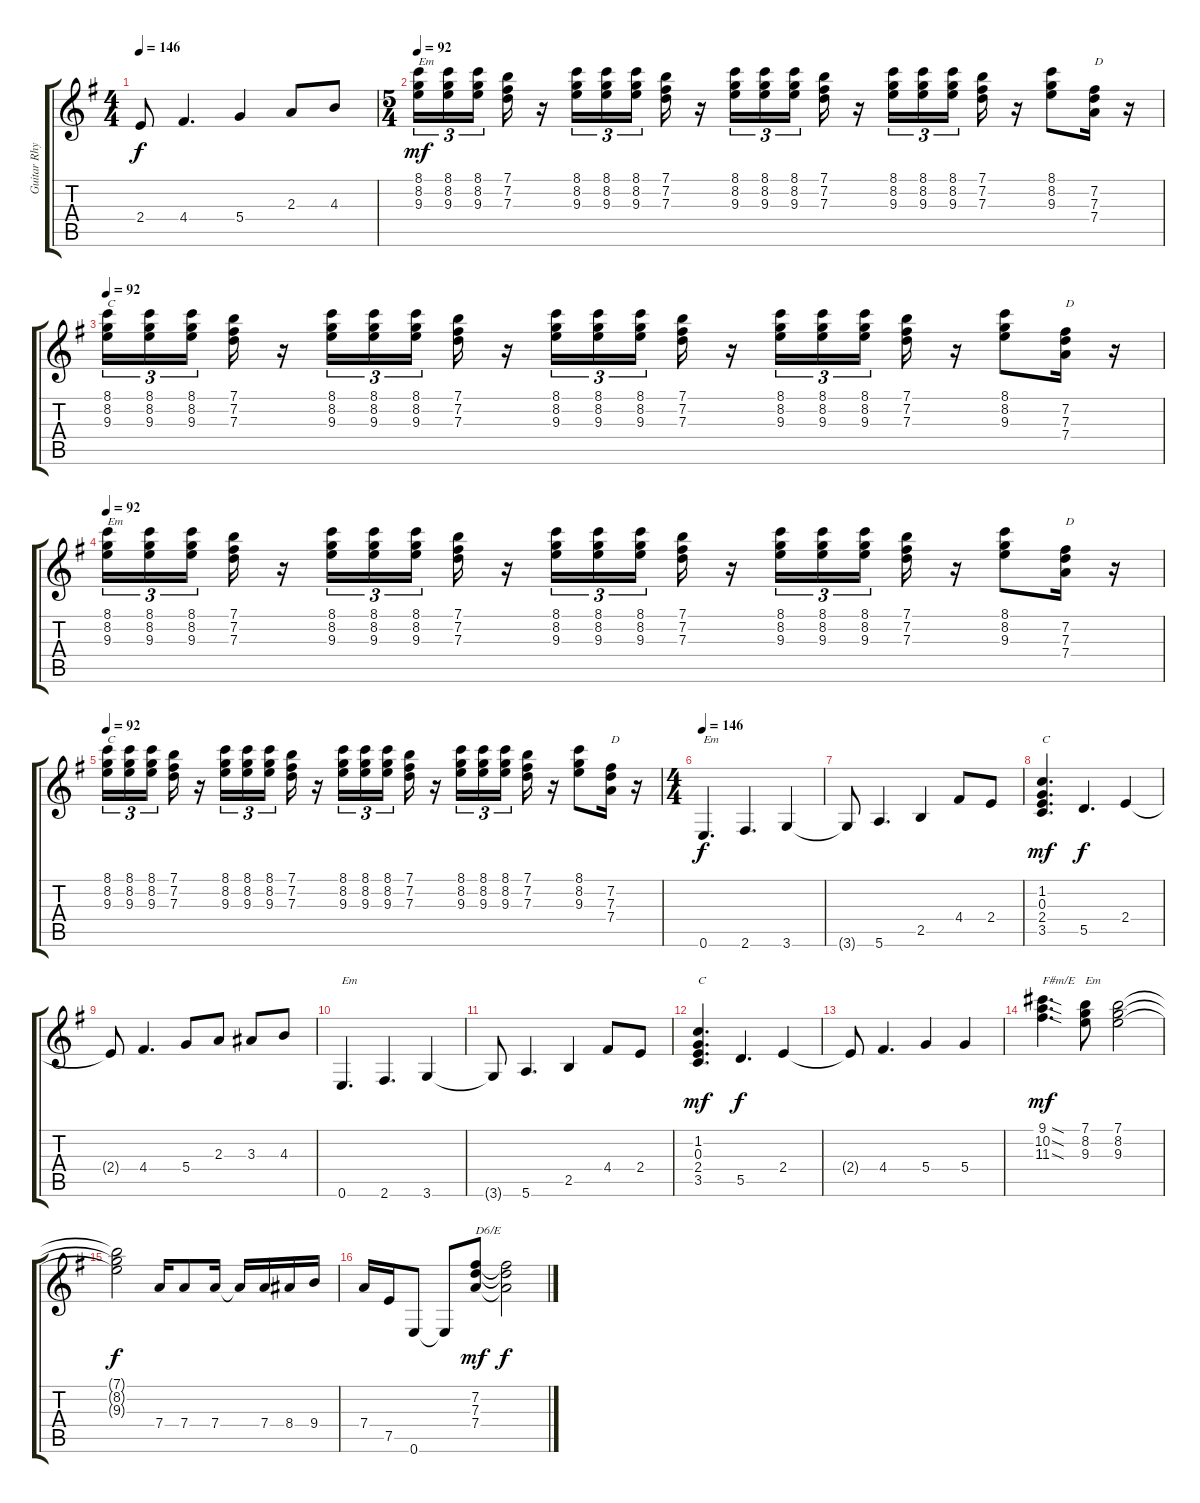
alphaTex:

\track ("Guitar Rhythm 4" "Guitar Rhy") {instrument overdrivenguitar}
\staff {score tabs}
\tuning (E4 B3 G3 D3 A2 E2) {hide}
\ts (4 4)
\tempo 146
\clef g2
\ks g
2.4{t}.8{dy f} 4.4.4{d} 5.4.4 2.3.8 4.3.8 |
\ts (5 4)
\tempo 92
(8.1 8.2 9.3).16{tu (3 2) txt "Em" dy mf} (8.1 8.2 9.3).16{tu (3 2)} (8.1 8.2 9.3).16{tu (3 2) beam splitsecondary} (7.1 7.2 7.3).16 r.16 (8.1 8.2 9.3).16{tu (3 2)} (8.1 8.2 9.3).16{tu (3 2)} (8.1 8.2 9.3).16{tu (3 2) beam splitsecondary} (7.1 7.2 7.3).16 r.16 (8.1 8.2 9.3).16{tu (3 2)} (8.1 8.2 9.3).16{tu (3 2)} (8.1 8.2 9.3).16{tu (3 2) beam splitsecondary} (7.1 7.2 7.3).16 r.16 (8.1 8.2 9.3).16{tu (3 2)} (8.1 8.2 9.3).16{tu (3 2)} (8.1 8.2 9.3).16{tu (3 2) beam splitsecondary} (7.1 7.2 7.3).16 r.16 (8.1 8.2 9.3).8 (7.2 7.3 7.4).16{txt "D"} r.16 |
\tempo 92
(8.1 8.2 9.3).16{tu (3 2) txt "C"} (8.1 8.2 9.3).16{tu (3 2)} (8.1 8.2 9.3).16{tu (3 2) beam splitsecondary} (7.1 7.2 7.3).16 r.16 (8.1 8.2 9.3).16{tu (3 2)} (8.1 8.2 9.3).16{tu (3 2)} (8.1 8.2 9.3).16{tu (3 2) beam splitsecondary} (7.1 7.2 7.3).16 r.16 (8.1 8.2 9.3).16{tu (3 2)} (8.1 8.2 9.3).16{tu (3 2)} (8.1 8.2 9.3).16{tu (3 2) beam splitsecondary} (7.1 7.2 7.3).16 r.16 (8.1 8.2 9.3).16{tu (3 2)} (8.1 8.2 9.3).16{tu (3 2)} (8.1 8.2 9.3).16{tu (3 2) beam splitsecondary} (7.1 7.2 7.3).16 r.16 (8.1 8.2 9.3).8 (7.2 7.3 7.4).16{txt "D"} r.16 |
\tempo 92
(8.1 8.2 9.3).16{tu (3 2) txt "Em"} (8.1 8.2 9.3).16{tu (3 2)} (8.1 8.2 9.3).16{tu (3 2) beam splitsecondary} (7.1 7.2 7.3).16 r.16 (8.1 8.2 9.3).16{tu (3 2)} (8.1 8.2 9.3).16{tu (3 2)} (8.1 8.2 9.3).16{tu (3 2) beam splitsecondary} (7.1 7.2 7.3).16 r.16 (8.1 8.2 9.3).16{tu (3 2)} (8.1 8.2 9.3).16{tu (3 2)} (8.1 8.2 9.3).16{tu (3 2) beam splitsecondary} (7.1 7.2 7.3).16 r.16 (8.1 8.2 9.3).16{tu (3 2)} (8.1 8.2 9.3).16{tu (3 2)} (8.1 8.2 9.3).16{tu (3 2) beam splitsecondary} (7.1 7.2 7.3).16 r.16 (8.1 8.2 9.3).8 (7.2 7.3 7.4).16{txt "D"} r.16 |
\tempo 92
(8.1 8.2 9.3).16{tu (3 2) txt "C"} (8.1 8.2 9.3).16{tu (3 2)} (8.1 8.2 9.3).16{tu (3 2) beam splitsecondary} (7.1 7.2 7.3).16 r.16 (8.1 8.2 9.3).16{tu (3 2)} (8.1 8.2 9.3).16{tu (3 2)} (8.1 8.2 9.3).16{tu (3 2) beam splitsecondary} (7.1 7.2 7.3).16 r.16 (8.1 8.2 9.3).16{tu (3 2)} (8.1 8.2 9.3).16{tu (3 2)} (8.1 8.2 9.3).16{tu (3 2) beam splitsecondary} (7.1 7.2 7.3).16 r.16 (8.1 8.2 9.3).16{tu (3 2)} (8.1 8.2 9.3).16{tu (3 2)} (8.1 8.2 9.3).16{tu (3 2) beam splitsecondary} (7.1 7.2 7.3).16 r.16 (8.1 8.2 9.3).8 (7.2 7.3 7.4).16{txt "D"} r.16 |
\ts (4 4)
\tempo 146
0.6.4{d txt "Em" dy f} 2.6.4{d} 3.6.4 |
3.6{t}.8 5.6.4{d} 2.5.4 4.4.8 2.4.8 |
(1.2 0.3 2.4 3.5).4{d txt "C" dy mf} 5.5.4{d dy f} 2.4.4 |
2.4{t}.8 4.4.4{d} 5.4.8 2.3.8 3.3.8 4.3.8 |
0.6.4{d txt "Em"} 2.6.4{d} 3.6.4 |
3.6{t}.8 5.6.4{d} 2.5.4 4.4.8 2.4.8 |
(1.2 0.3 2.4 3.5).4{d txt "C" dy mf} 5.5.4{d dy f} 2.4.4 |
2.4{t}.8 4.4.4{d} 5.4.4 5.4.4 |
(9.1{sod} 10.2{sod} 11.3{sod}).4{d txt "F#m/E" dy mf} (7.1 8.2 9.3).8{txt "Em"} (7.1 8.2 9.3).2 |
(7.1{t} 8.2{t} 9.3{t}).2{dy f} 7.4.16 7.4.8 7.4.16 7.4{t}.16 7.4.16 8.4.16 9.4.16 |
7.4.16 7.5.16 0.6.8 0.6{t}.8 (7.2 7.3 7.4).8{txt "D6/E" dy mf} (7.2{t} 7.3{t} 7.4{t}).2{dy f}
